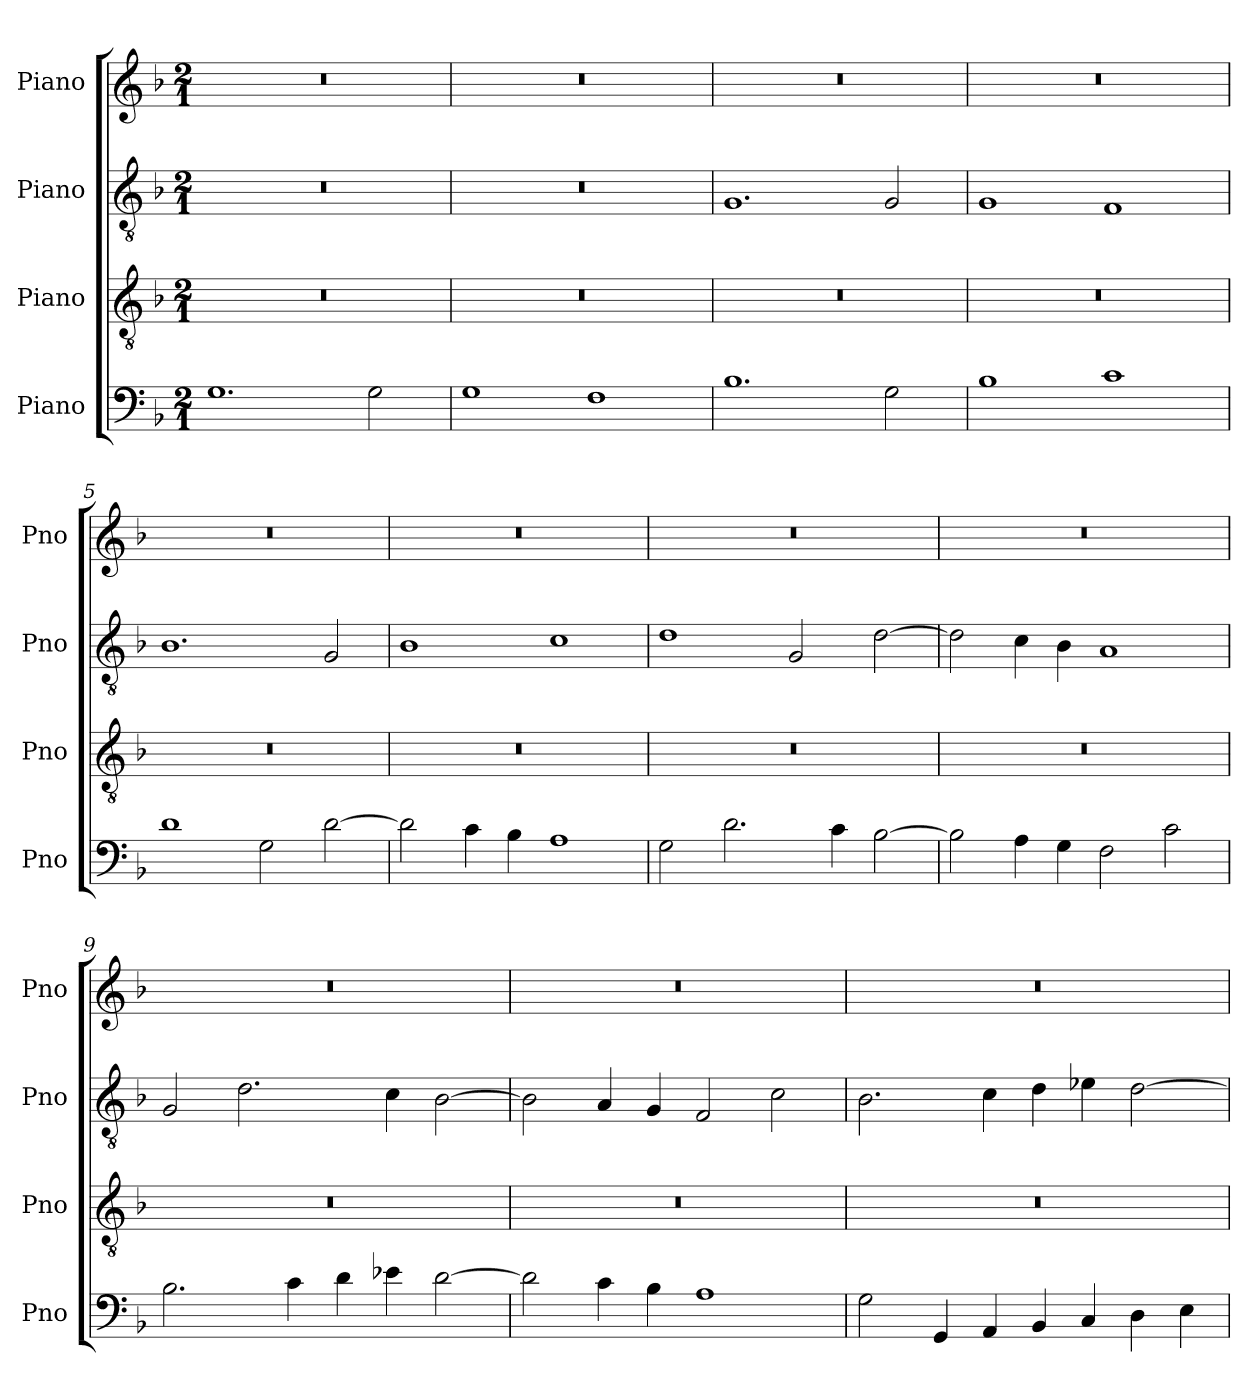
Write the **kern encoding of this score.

**kern	**kern	**kern	**kern
*part4	*part3	*part2	*part1
*staff4	*staff3	*staff2	*staff1
*I"Piano	*I"Piano	*I"Piano	*I"Piano
*I'Pno	*I'Pno	*I'Pno	*I'Pno
*clefF4	*clefGv2	*clefGv2	*clefG2
*k[b-]	*k[b-]	*k[b-]	*k[b-]
*M2/1	*M2/1	*M2/1	*M2/1
=1	=1	=1	=1
1.G	0r	0r	0r
2G\	.	.	.
=2	=2	=2	=2
1G	0r	0r	0r
1F	.	.	.
=3	=3	=3	=3
1.B-	0r	1.G	0r
2G\	.	2G/	.
=4	=4	=4	=4
1B-	0r	1G	0r
1c	.	1F	.
=5	=5	=5	=5
1d	0r	1.B-	0r
2G\	.	.	.
[2d\	.	2G/	.
!!LO:LB:g=z
=6	=6	=6	=6
2d\]	0r	1B-	0r
4c\	.	.	.
4B-\	.	.	.
1A	.	1c	.
=7	=7	=7	=7
2G\	0r	1d	0r
2.d\	.	.	.
.	.	2G/	.
4c\	.	.	.
[2B-\	.	[2d\	.
=8	=8	=8	=8
2B-\]	0r	2d\]	0r
4A\	.	4c\	.
4G\	.	4B-\	.
2F\	.	1A	.
2c\	.	.	.
=9	=9	=9	=9
2.B-\	0r	2G/	0r
.	.	2.d\	.
4c\	.	.	.
4d\	.	.	.
4e-X\	.	4c\	.
[2d\	.	[2B-\	.
!!LO:LB:g=z
=10	=10	=10	=10
2d\]	0r	2B-\]	0r
4c\	.	4A/	.
4B-\	.	4G/	.
1A	.	2F/	.
.	.	2c\	.
=11	=11	=11	=11
2G\	0r	2.B-\	0r
4GG/	.	.	.
4AA/	.	4c\	.
4BB-/	.	4d\	.
4C/	.	4e-X\	.
4D\	.	[2d\	.
4E\	.	.	.
=	=	=	=
*-	*-	*-	*-
